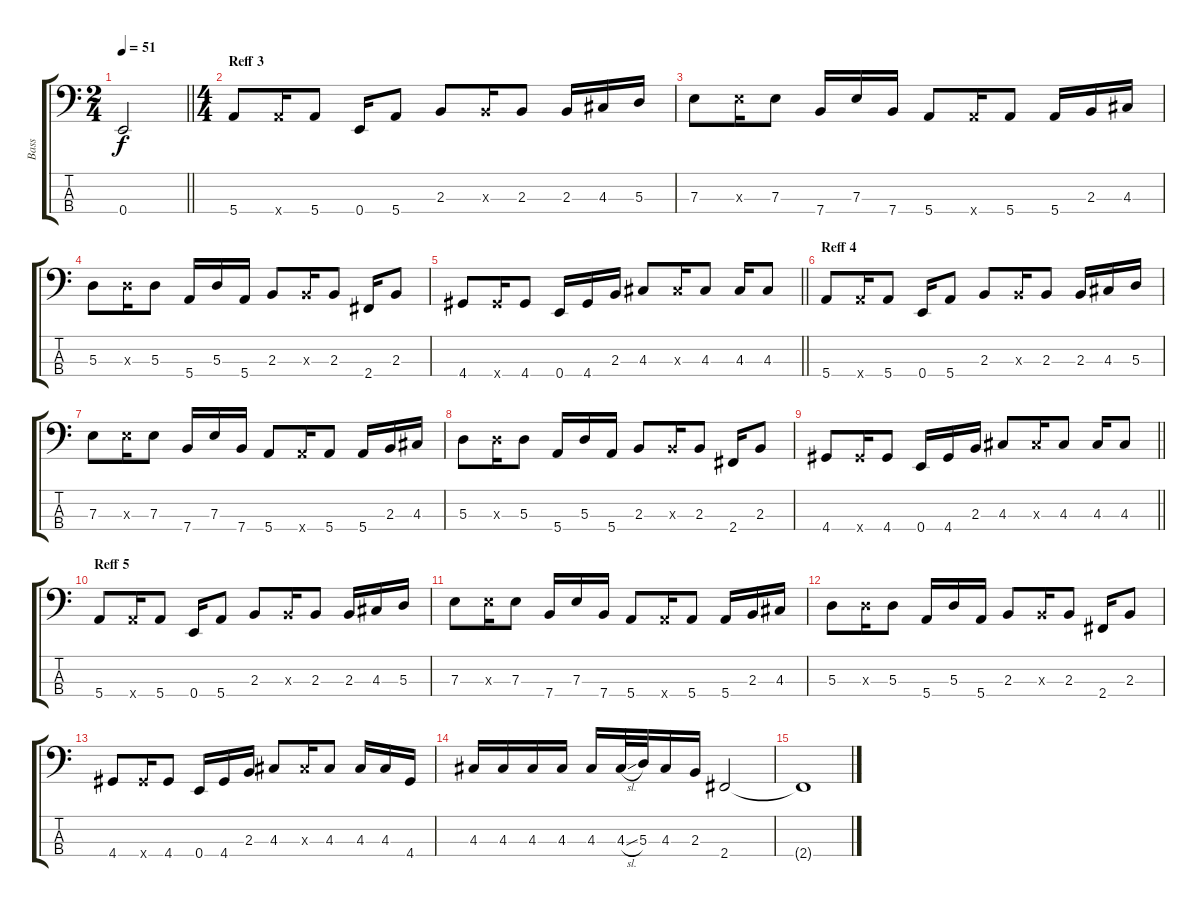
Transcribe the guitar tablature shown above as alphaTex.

\track ("Bass" "Bass") {instrument electricbassfinger}
\staff {score tabs}
\tuning (G2 D2 A1 E1) {hide}
\ts (2 4)
\tempo 51
\clef f4
\barLineRight lightlight
\ks c
0.4.2{dy f} |
\ts (4 4)
\section ("" "Reff 3")
5.4.8 5.4{x}.16 5.4.8 0.4.16 5.4.8 2.3.8 2.3{x}.16 2.3.8 2.3.16 4.3.16 5.3.16 |
7.3.8 7.3{x}.16 7.3.8 7.4.16 7.3.16 7.4.16 5.4.8 5.4{x}.16 5.4.8 5.4.16 2.3.16 4.3.16 |
5.3.8 5.3{x}.16 5.3.8 5.4.16 5.3.16 5.4.16 2.3.8 2.3{x}.16 2.3.8 2.4.16 2.3.8 |
\barLineRight lightlight
4.4.8 4.4{x}.16 4.4.8 0.4.16 4.4.16 2.3.16 4.3.8 4.3{x}.16 4.3.8 4.3.16 4.3.8 |
\section ("" "Reff 4")
5.4.8 5.4{x}.16 5.4.8 0.4.16 5.4.8 2.3.8 2.3{x}.16 2.3.8 2.3.16 4.3.16 5.3.16 |
7.3.8 7.3{x}.16 7.3.8 7.4.16 7.3.16 7.4.16 5.4.8 5.4{x}.16 5.4.8 5.4.16 2.3.16 4.3.16 |
5.3.8 5.3{x}.16 5.3.8 5.4.16 5.3.16 5.4.16 2.3.8 2.3{x}.16 2.3.8 2.4.16 2.3.8 |
\barLineRight lightlight
4.4.8 4.4{x}.16 4.4.8 0.4.16 4.4.16 2.3.16 4.3.8 4.3{x}.16 4.3.8 4.3.16 4.3.8 |
\section ("" "Reff 5")
5.4.8 5.4{x}.16 5.4.8 0.4.16 5.4.8 2.3.8 2.3{x}.16 2.3.8 2.3.16 4.3.16 5.3.16 |
7.3.8 7.3{x}.16 7.3.8 7.4.16 7.3.16 7.4.16 5.4.8 5.4{x}.16 5.4.8 5.4.16 2.3.16 4.3.16 |
5.3.8 5.3{x}.16 5.3.8 5.4.16 5.3.16 5.4.16 2.3.8 2.3{x}.16 2.3.8 2.4.16 2.3.8 |
4.4.8 4.4{x}.16 4.4.8 0.4.16 4.4.16 2.3.16 4.3.8 4.3{x}.16 4.3.8 4.3.16 4.3.16 4.4.16 |
4.3.16 4.3.16 4.3.16 4.3.16 4.3.16 4.3{sl}.32 5.3.32 4.3.16 2.3.16 2.4.2 |
2.4{t}.1
